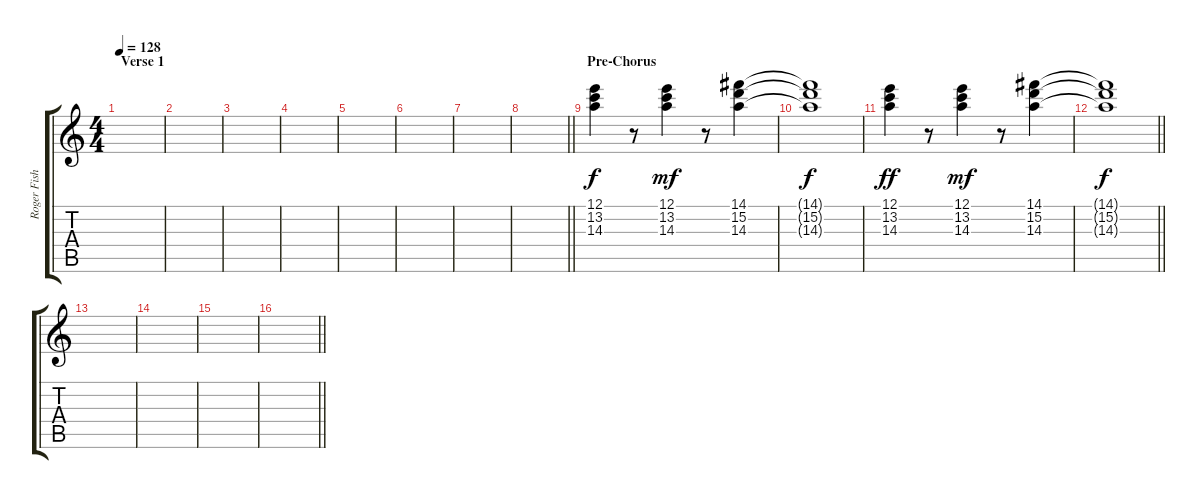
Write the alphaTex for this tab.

\track ("Roger Fisher Solo" "Roger Fish") {instrument overdrivenguitar}
\staff {score tabs}
\tuning (E4 B3 G3 D3 A2 E2) {hide}
\ts (4 4)
\section ("" "Verse 1")
\tempo 128
\clef g2
\ks c
|
|
|
|
|
|
|
\barLineRight lightlight
|
\section ("" "Pre-Chorus")
(12.1 13.2 14.3).4 r.8 (12.1 13.2 14.3).4{dy mf} r.8 (14.1 15.2 14.3).4 |
(14.1{t} 15.2{t} 14.3{t}).1{dy f} |
(12.1 13.2 14.3).4{dy ff} r.8 (12.1 13.2 14.3).4{dy mf} r.8 (14.1 15.2 14.3).4 |
\barLineRight lightlight
(14.1{t} 15.2{t} 14.3{t}).1{dy f} |
|
|
|
\barLineRight lightlight
